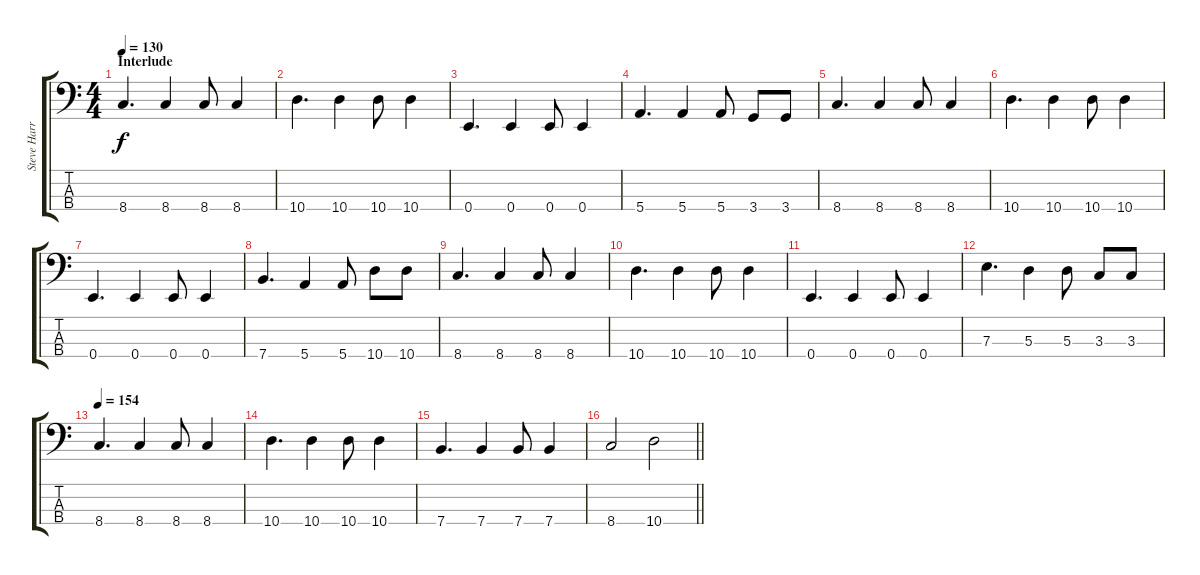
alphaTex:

\track ("Steve Harris" "Steve Harr") {instrument electricbassfinger}
\staff {score tabs}
\tuning (G2 D2 A1 E1) {hide}
\ts (4 4)
\section ("" "Interlude")
\tempo 130
\clef f4
\ks c
8.4.4{d dy f} 8.4.4 8.4.8 8.4.4 |
10.4.4{d} 10.4.4 10.4.8 10.4.4 |
0.4.4{d} 0.4.4 0.4.8 0.4.4 |
5.4.4{d} 5.4.4 5.4.8 3.4.8 3.4.8 |
8.4.4{d} 8.4.4 8.4.8 8.4.4 |
10.4.4{d} 10.4.4 10.4.8 10.4.4 |
0.4.4{d} 0.4.4 0.4.8 0.4.4 |
7.4.4{d} 5.4.4 5.4.8 10.4.8 10.4.8 |
8.4.4{d} 8.4.4 8.4.8 8.4.4 |
10.4.4{d} 10.4.4 10.4.8 10.4.4 |
0.4.4{d} 0.4.4 0.4.8 0.4.4 |
7.3.4{d} 5.3.4 5.3.8 3.3.8 3.3.8 |
\tempo 154
8.4.4{d} 8.4.4 8.4.8 8.4.4 |
10.4.4{d} 10.4.4 10.4.8 10.4.4 |
7.4.4{d} 7.4.4 7.4.8 7.4.4 |
\barLineRight lightlight
8.4.2 10.4.2
